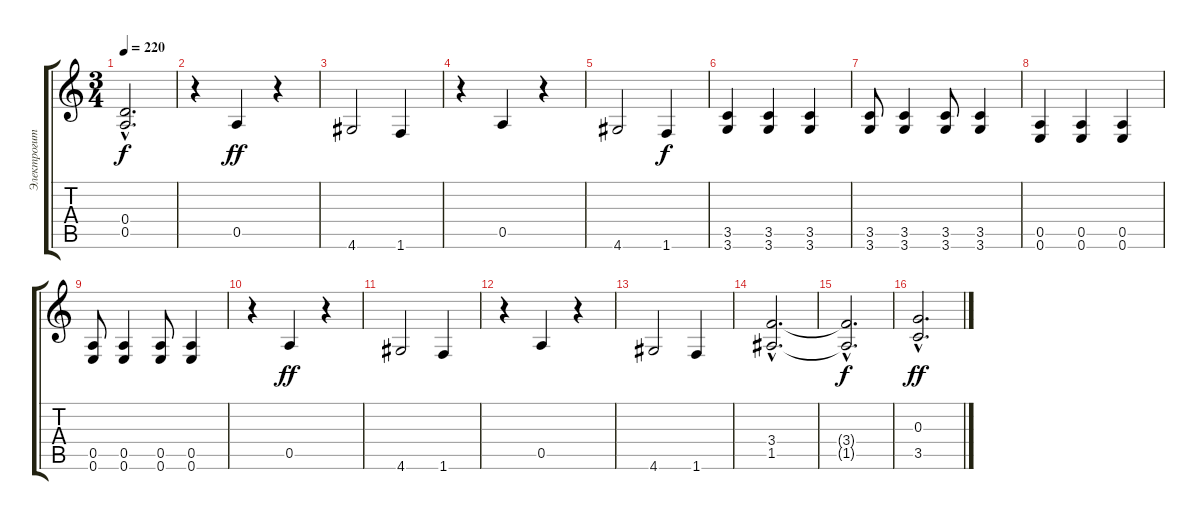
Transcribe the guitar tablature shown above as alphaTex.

\track ("Электрогитара" "Электрогит") {instrument distortionguitar}
\staff {score tabs}
\tuning (E4 B3 G3 D3 A2 E2) {hide}
\ts (3 4)
\tempo 220
\clef g2
\ks c
(0.4{hac t} 0.5{hac t}).2{d dy f} |
r.4 0.5.4{dy ff} r.4 |
4.6.2 1.6.4 |
r.4 0.5.4 r.4 |
4.6.2 1.6.4{dy f} |
(3.5 3.6).4 (3.5 3.6).4 (3.5 3.6).4 |
(3.5 3.6).8 (3.5 3.6).4 (3.5 3.6).8 (3.5 3.6).4 |
(0.5 0.6).4 (0.5 0.6).4 (0.5 0.6).4 |
(0.5 0.6).8 (0.5 0.6).4 (0.5 0.6).8 (0.5 0.6).4 |
r.4 0.5.4{dy ff} r.4 |
4.6.2 1.6.4 |
r.4 0.5.4 r.4 |
4.6.2 1.6.4 |
(3.4{hac} 1.5{hac}).2{d} |
(3.4{hac t} 1.5{hac t}).2{d dy f} |
(0.3{hac} 3.5{hac}).2{d dy ff}
